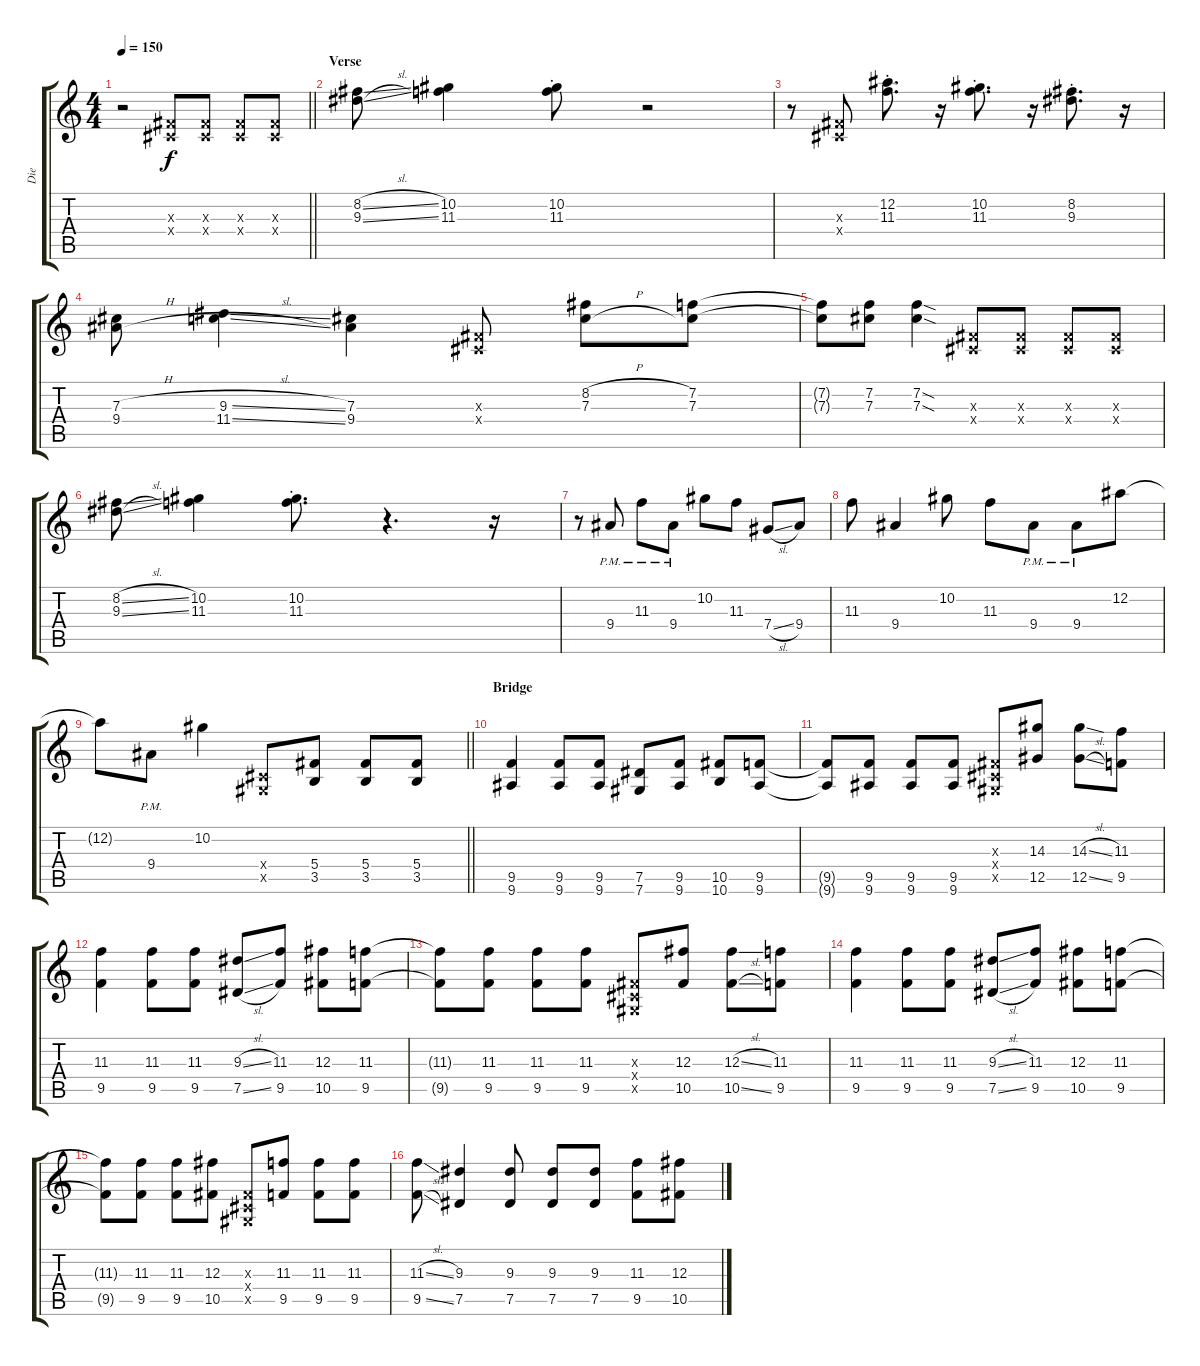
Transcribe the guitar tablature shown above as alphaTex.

\track ("Die" "Die") {instrument overdrivenguitar}
\staff {score tabs}
\tuning (Eb4 Bb3 Gb3 Db3 Ab2 Db2) {hide}
\ts (4 4)
\tempo 150
\clef g2
\barLineRight lightlight
\ks c
r.2{dy f} (0.3{x} 0.4{x}).8 (0.3{x} 0.4{x}).8 (0.3{x} 0.4{x}).8 (0.3{x} 0.4{x}).8 |
\section ("" "Verse")
(8.2{sl} 9.3{sl}).8 (10.2 11.3).4 (10.2{st} 11.3{st}).8 r.2 |
r.8 (0.3{x} 0.4{x}).8 (12.2{st} 11.3{st}).8{d} r.16 (10.2{st} 11.3{st}).8{d} r.16 (8.2{st} 9.3{st}).8{d} r.16 |
(7.3{h} 9.4{h}).8 (9.3{sl} 11.4{sl}).4 (7.3 9.4).4 (0.3{x} 0.4{x}).8 (8.2{h} 7.3{h}).8 (7.2 7.3).8 |
(7.2{t} 7.3{t}).8 (7.2 7.3).8 (7.2{sod} 7.3{sod}).4 (0.3{x} 0.4{x}).8 (0.3{x} 0.4{x}).8 (0.3{x} 0.4{x}).8 (0.3{x} 0.4{x}).8 |
(8.2{sl} 9.3{sl}).8 (10.2 11.3).4 (10.2{st} 11.3{st}).8{d} r.4{d} r.16 |
r.8 9.4{pm}.8 11.3{pm}.8 9.4{pm}.8 10.2.8 11.3.8 7.4{sl}.8 9.4.8 |
11.3.8 9.4.4 10.2.8 11.3.8 9.4{pm}.8 9.4{pm}.8 12.2.8 |
\barLineRight lightlight
12.2{t}.8 9.4{pm}.8 10.2.4 (0.4{x} 0.5{x}).8 (5.4 3.5).8 (5.4 3.5).8 (5.4 3.5).8 |
\section ("" "Bridge")
(9.5 9.6).4 (9.5 9.6).8 (9.5 9.6).8 (7.5 7.6).8 (9.5 9.6).8 (10.5 10.6).8 (9.5 9.6).8 |
(9.5{t} 9.6{t}).8 (9.5 9.6).8 (9.5 9.6).8 (9.5 9.6).8 (0.3{x} 0.4{x} 0.5{x}).8 (14.3 12.5).8 (14.3{sl} 12.5{sl}).8 (11.3 9.5).8 |
(11.3 9.5).4 (11.3 9.5).8 (11.3 9.5).8 (9.3{sl} 7.5{sl}).8 (11.3 9.5).8 (12.3 10.5).8 (11.3 9.5).8 |
(11.3{t} 9.5{t}).8 (11.3 9.5).8 (11.3 9.5).8 (11.3 9.5).8 (0.3{x} 0.4{x} 0.5{x}).8 (12.3 10.5).8 (12.3{sl} 10.5{sl}).8 (11.3 9.5).8 |
(11.3 9.5).4 (11.3 9.5).8 (11.3 9.5).8 (9.3{sl} 7.5{sl}).8 (11.3 9.5).8 (12.3 10.5).8 (11.3 9.5).8 |
(11.3{t} 9.5{t}).8 (11.3 9.5).8 (11.3 9.5).8 (12.3 10.5).8 (0.3{x} 0.4{x} 0.5{x}).8 (11.3 9.5).8 (11.3 9.5).8 (11.3 9.5).8 |
(11.3{sl} 9.5{sl}).8 (9.3 7.5).4 (9.3 7.5).8 (9.3 7.5).8 (9.3 7.5).8 (11.3 9.5).8 (12.3 10.5).8
